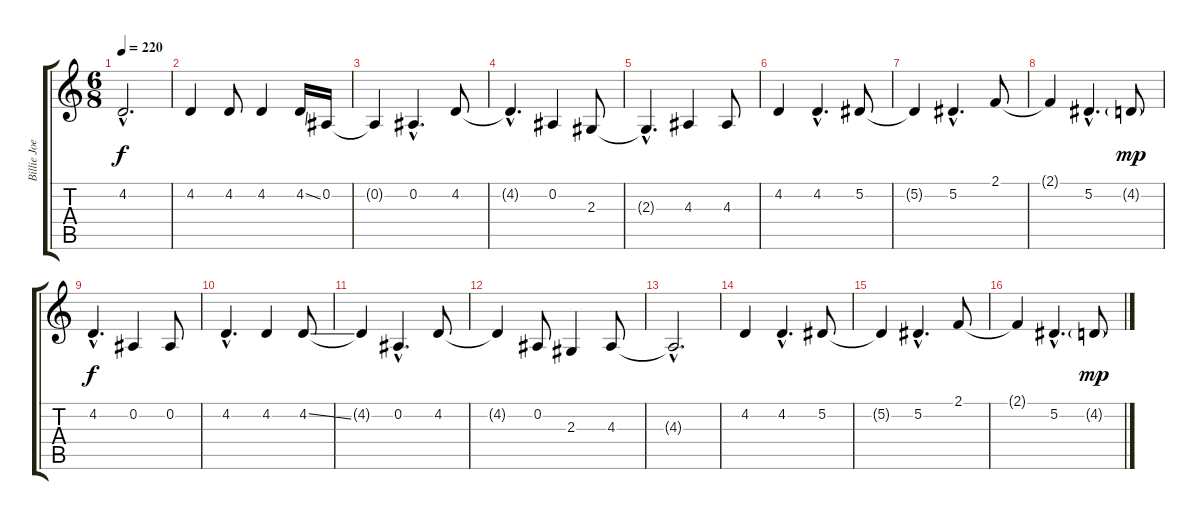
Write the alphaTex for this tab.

\track ("Billie Joe Vocal" "Billie Joe") {instrument altosax}
\staff {score tabs}
\tuning (Eb4 Bb3 Gb3 Db3 Ab2 Eb2) {hide}
\ts (6 8)
\tempo 220
\clef g2
\ks c
4.2{hac}.2{d dy f} |
4.2.4 4.2.8 4.2.4 4.2{ss}.16 0.2.16 |
0.2{t}.4 0.2{hac}.4{d} 4.2.8 |
4.2{hac t}.4{d} 0.2.4 2.3.8 |
2.3{hac t}.4{d} 4.3.4 4.3.8 |
4.2.4 4.2{hac}.4{d} 5.2.8 |
5.2{t}.4 5.2{hac}.4{d} 2.1.8 |
2.1{t}.4 5.2{hac}.4{d} 4.2{g}.8{dy mp} |
4.2{hac}.4{d dy f} 0.2.4 0.2.8 |
4.2{hac}.4{d} 4.2.4 4.2{ss}.8 |
4.2{t}.4 0.2{hac}.4{d} 4.2.8 |
4.2{t}.4 0.2.8 2.3.4 4.3.8 |
4.3{hac t}.2{d} |
4.2.4 4.2{hac}.4{d} 5.2.8 |
5.2{t}.4 5.2{hac}.4{d} 2.1.8 |
2.1{t}.4 5.2{hac}.4{d} 4.2{g}.8{dy mp}
